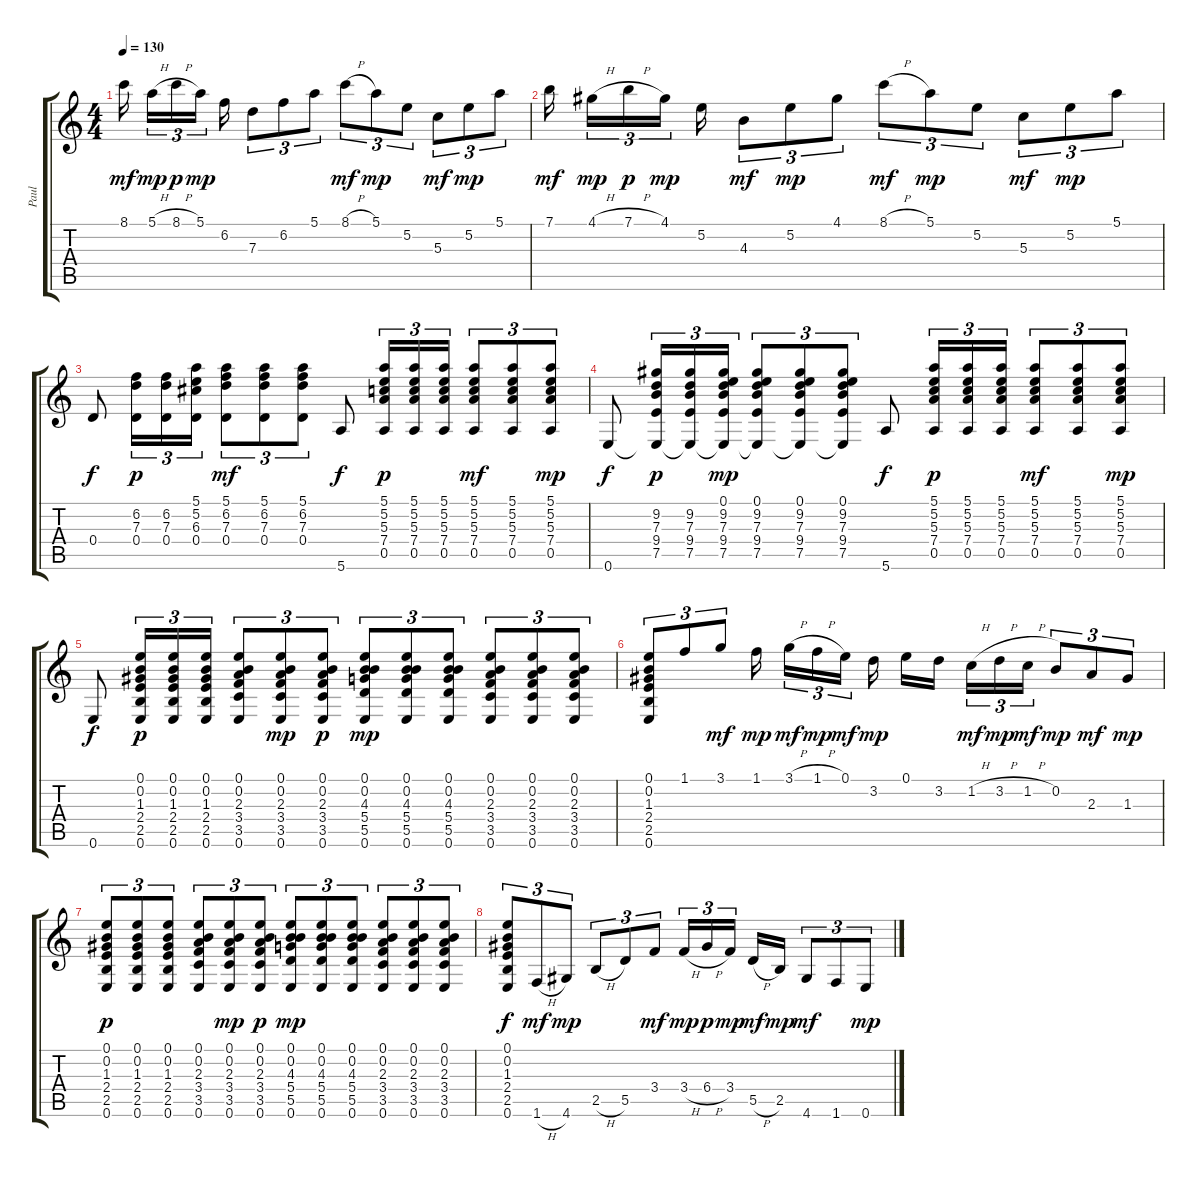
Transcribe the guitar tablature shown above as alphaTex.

\track ("Paul " "Paul ") {instrument acousticguitarnylon}
\staff {score tabs}
\tuning (E4 B3 G3 D3 A2 E2) {hide}
\ts (4 4)
\tempo 130
\clef g2
\ks c
8.1.16{dy mf beam splitsecondary} 5.1{h}.16{tu (3 2) dy mp} 8.1{h}.16{tu (3 2) dy p} 5.1.16{tu (3 2) dy mp beam splitsecondary} 6.2.16 7.3.8{tu (3 2)} 6.2.8{tu (3 2)} 5.1.8{tu (3 2)} 8.1{h}.8{tu (3 2) dy mf} 5.1.8{tu (3 2) dy mp} 5.2.8{tu (3 2)} 5.3.8{tu (3 2) dy mf} 5.2.8{tu (3 2) dy mp} 5.1.8{tu (3 2)} |
7.1.16{dy mf beam splitsecondary} 4.1{h}.16{tu (3 2) dy mp} 7.1{h}.16{tu (3 2) dy p} 4.1.16{tu (3 2) dy mp beam splitsecondary} 5.2.16 4.3.8{tu (3 2) dy mf} 5.2.8{tu (3 2) dy mp} 4.1.8{tu (3 2)} 8.1{h}.8{tu (3 2) dy mf} 5.1.8{tu (3 2) dy mp} 5.2.8{tu (3 2)} 5.3.8{tu (3 2) dy mf} 5.2.8{tu (3 2) dy mp} 5.1.8{tu (3 2)} |
0.4.8{dy f} (6.2 7.3 0.4).16{tu (3 2) dy p} (6.2 7.3 0.4).16{tu (3 2)} (5.1 5.2 6.3 0.4).16{tu (3 2)} (5.1 6.2 7.3 0.4).8{tu (3 2) dy mf} (5.1 6.2 7.3 0.4).8{tu (3 2)} (5.1 6.2 7.3 0.4).8{tu (3 2)} 5.6.8{dy f} (5.1 5.2 5.3 7.4 0.5).16{tu (3 2) dy p} (5.1 5.2 5.3 7.4 0.5).16{tu (3 2)} (5.1 5.2 5.3 7.4 0.5).16{tu (3 2)} (5.1 5.2 5.3 7.4 0.5).8{tu (3 2) dy mf} (5.1 5.2 5.3 7.4 0.5).8{tu (3 2)} (5.1 5.2 5.3 7.4 0.5).8{tu (3 2) dy mp} |
0.6.8{dy f} (9.2 7.3 9.4 7.5 0.6{t}).16{tu (3 2) dy p} (9.2 7.3 9.4 7.5 0.6{t}).16{tu (3 2)} (0.1 9.2 7.3 9.4 7.5 0.6{t}).16{tu (3 2) dy mp} (0.1 9.2 7.3 9.4 7.5 0.6{t}).8{tu (3 2)} (0.1 9.2 7.3 9.4 7.5 0.6{t}).8{tu (3 2)} (0.1 9.2 7.3 9.4 7.5 0.6{t}).8{tu (3 2)} 5.6.8{dy f} (5.1 5.2 5.3 7.4 0.5).16{tu (3 2) dy p} (5.1 5.2 5.3 7.4 0.5).16{tu (3 2)} (5.1 5.2 5.3 7.4 0.5).16{tu (3 2)} (5.1 5.2 5.3 7.4 0.5).8{tu (3 2) dy mf} (5.1 5.2 5.3 7.4 0.5).8{tu (3 2)} (5.1 5.2 5.3 7.4 0.5).8{tu (3 2) dy mp} |
0.6.8{dy f} (0.1 0.2 1.3 2.4 2.5 0.6).16{tu (3 2) dy p} (0.1 0.2 1.3 2.4 2.5 0.6).16{tu (3 2)} (0.1 0.2 1.3 2.4 2.5 0.6).16{tu (3 2)} (0.1 0.2 2.3 3.4 3.5 0.6).8{tu (3 2)} (0.1 0.2 2.3 3.4 3.5 0.6).8{tu (3 2) dy mp} (0.1 0.2 2.3 3.4 3.5 0.6).8{tu (3 2) dy p} (0.1 0.2 4.3 5.4 5.5 0.6).8{tu (3 2) dy mp} (0.1 0.2 4.3 5.4 5.5 0.6).8{tu (3 2)} (0.1 0.2 4.3 5.4 5.5 0.6).8{tu (3 2)} (0.1 0.2 2.3 3.4 3.5 0.6).8{tu (3 2)} (0.1 0.2 2.3 3.4 3.5 0.6).8{tu (3 2)} (0.1 0.2 2.3 3.4 3.5 0.6).8{tu (3 2)} |
(0.1 0.2 1.3 2.4 2.5 0.6).8{tu (3 2)} 1.1.8{tu (3 2)} 3.1.8{tu (3 2) dy mf} 1.1.16{dy mp beam splitsecondary} 3.1{h}.16{tu (3 2) dy mf} 1.1{h}.16{tu (3 2) dy mp} 0.1.16{tu (3 2) dy mf beam splitsecondary} 3.2.16{dy mp} 0.1.16 3.2.16{beam splitsecondary} 1.2{h}.16{tu (3 2) dy mf} 3.2{h}.16{tu (3 2) dy mp} 1.2{h}.16{tu (3 2) dy mf} 0.2.8{tu (3 2) dy mp} 2.3.8{tu (3 2) dy mf} 1.3.8{tu (3 2) dy mp} |
(0.1 0.2 1.3 2.4 2.5 0.6).8{tu (3 2) dy p} (0.1 0.2 1.3 2.4 2.5 0.6).8{tu (3 2)} (0.1 0.2 1.3 2.4 2.5 0.6).8{tu (3 2)} (0.1 0.2 2.3 3.4 3.5 0.6).8{tu (3 2)} (0.1 0.2 2.3 3.4 3.5 0.6).8{tu (3 2) dy mp} (0.1 0.2 2.3 3.4 3.5 0.6).8{tu (3 2) dy p} (0.1 0.2 4.3 5.4 5.5 0.6).8{tu (3 2) dy mp} (0.1 0.2 4.3 5.4 5.5 0.6).8{tu (3 2)} (0.1 0.2 4.3 5.4 5.5 0.6).8{tu (3 2)} (0.1 0.2 2.3 3.4 3.5 0.6).8{tu (3 2)} (0.1 0.2 2.3 3.4 3.5 0.6).8{tu (3 2)} (0.1 0.2 2.3 3.4 3.5 0.6).8{tu (3 2)} |
(0.1 0.2 1.3 2.4 2.5 0.6).8{tu (3 2) dy f} 1.6{h}.8{tu (3 2) dy mf} 4.6.8{tu (3 2) dy mp} 2.5{h}.8{tu (3 2)} 5.5.8{tu (3 2)} 3.4.8{tu (3 2) dy mf} 3.4{h}.16{tu (3 2) dy mp} 6.4{h}.16{tu (3 2) dy p} 3.4.16{tu (3 2) dy mp beam splitsecondary} 5.5{h}.16{dy mf} 2.5.16{dy mp} 4.6.8{tu (3 2) dy mf} 1.6.8{tu (3 2)} 0.6.8{tu (3 2) dy mp}
